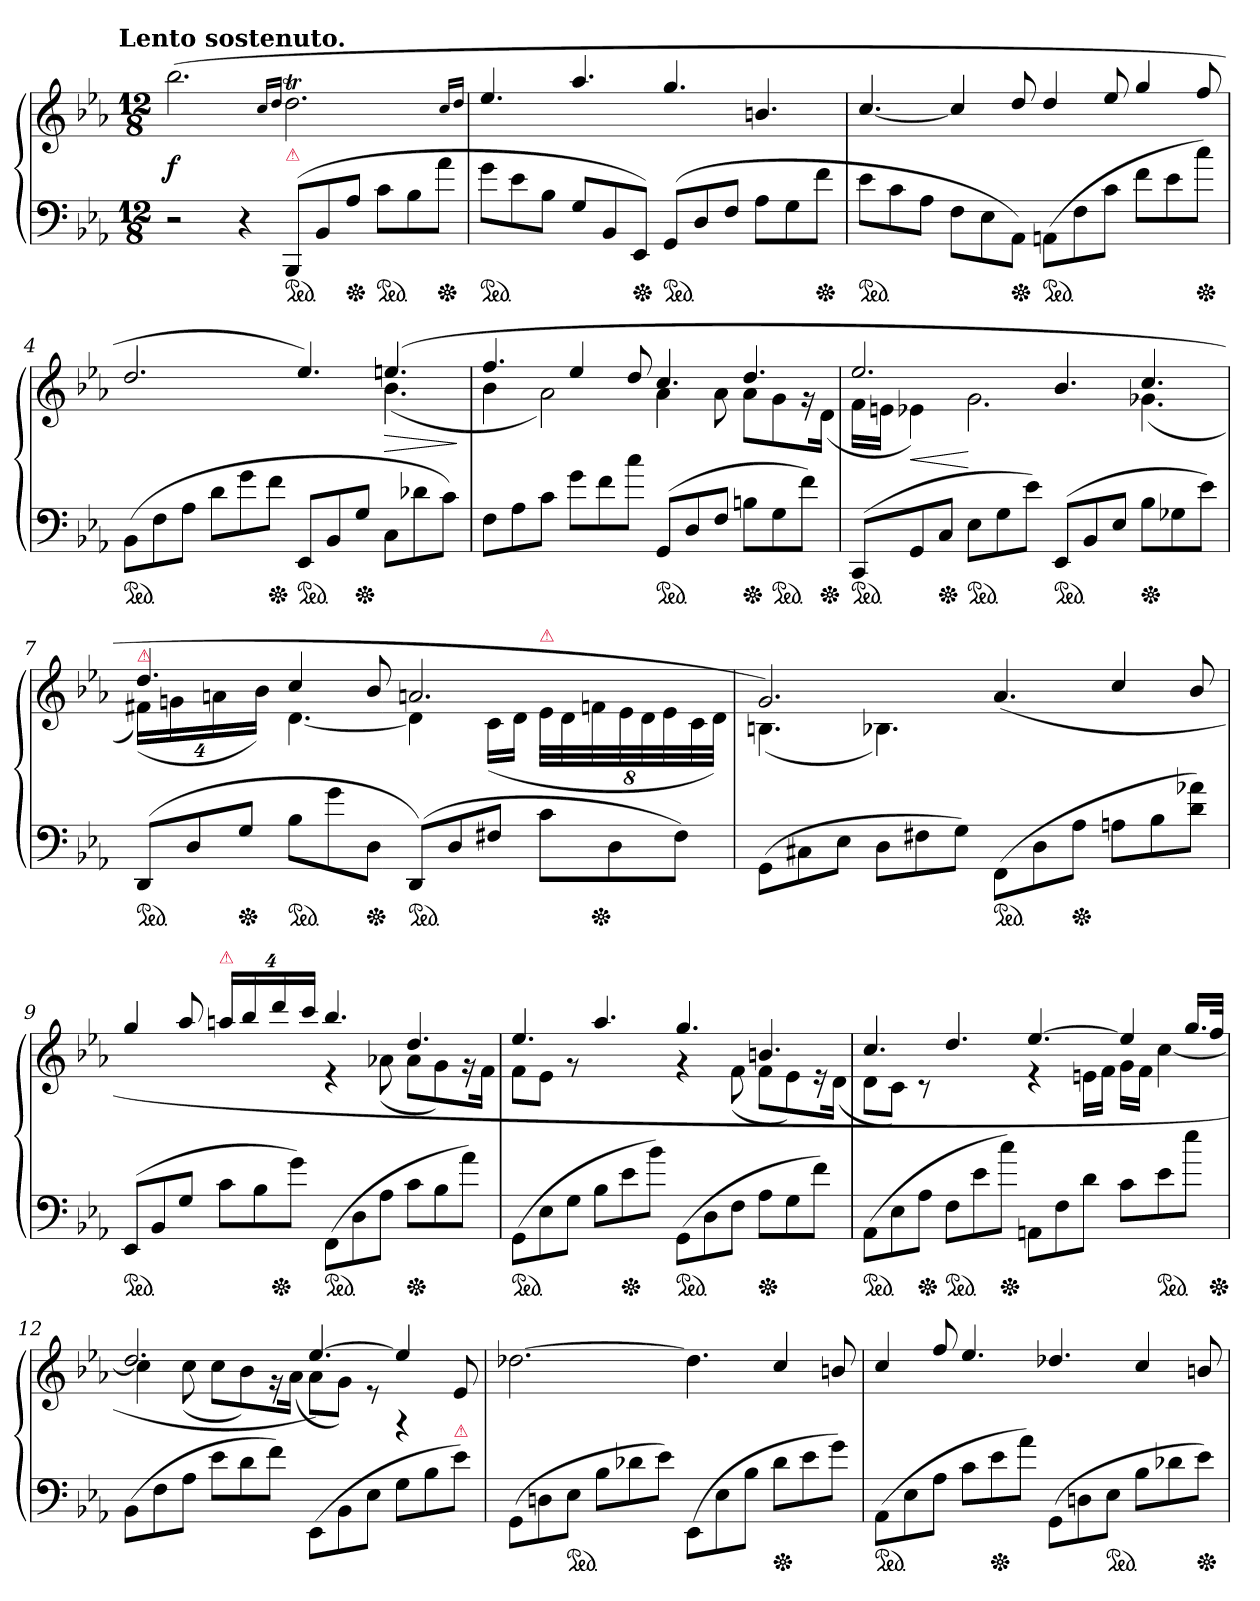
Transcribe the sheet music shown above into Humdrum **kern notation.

**kern	**kern	**dynam
*part1	*part1	*part1
*staff2	*staff1	*staff1/2
*clefF4	*clefG2	*
*k[b-e-a-]	*k[b-e-a-]	*
*E-:	*E-:	*
!!LO:TX:omd:t=Lento sostenuto.
*M12/8	*M12/8	*
*MM52	*MM52	*
=1	=1	=1
2r	(>2.bb-	f
4r	.	.
.	16qcc/LL	.
.	16qdd/JJ	.
!	!LO:TX:b:color=crimson:t=⚠	!
*ped	*	*
(>8BBB-L	2.ddt	.
8BB-	.	.
*Xped	*	*
8A-J	.	.
*ped	*	*
8cL	.	.
8B-	.	.
*Xped	*	*
8a-\J	.	.
.	16qcc/LL	.
.	16qdd/JJ	.
=2	=2	=2
*ped	*	*
8g\L	4.ee-TTT/	.
8e-\	.	.
8B-\J	.	.
8GL	4.aa-/	.
8BB-	.	.
*Xped	*	*
8EE-J)	.	.
*ped	*	*
(8GGL	4.gg/	.
8D	.	.
8FJ	.	.
8A-L	4.bn/	.
8G	.	.
*Xped	*	*
8f\J	.	.
=3	=3	=3
*ped	*	*
8e-\L	[4.cc/	.
8c\	.	.
8A-J	.	.
8F\L	4cc/]	.
8E-\	.	.
*Xped	*	*
8AA-\J)	8dd/	.
*ped	*	*
(8AAn\L	4dd/	.
8F\	.	.
8c\J	8ee-/	.
8f\L	4gg/	.
8e-\	.	.
*Xped	*	*
8cc\J)	8ff/	.
=4	=4	=4
*	*^	*
*ped	*	*	*
(8BB-L	2.dd/	2.ryy	.
8F	.	.	.
8A-J	.	.	.
8dL	.	.	.
8g\	.	.	.
*Xped	*	*	*
8f\J	.	.	.
*ped	*	*	*
8EE-L	4.ee-/)	4.ryy	.
8BB-	.	.	.
*Xped	*	*	*
8GJ	.	.	.
8CL	(>4.een	(>4.b-	>
8d-X	.	.	.
8cJ)	.	.	.
*	*v	*v	*
.	.	]
=5	=5	=5
*	*^	*
8FL	4.ff	4b-	.
8A-	.	.	.
8cJ	.	2a-)	.
8g\L	4ee-	.	.
8f\	.	.	.
8cc\J	8dd	.	.
*ped	*	*	*
(>8GGL	4.cc	4a-	.
8D	.	.	.
8FJ	.	8a-	.
*Xped	*	*	*
8BnL	4.dd	8a-L	.
*ped	*	*	*
8G	.	8g	.
8fJ)	.	16rg	.
*Xped	*	*	*
.	.	(>16dJk	.
=6	=6	=6	=6
*ped	*	*	*
(>8CCL	2.ee-	16fLL	.
.	.	16enJJ	.
8GG	.	4e-X)	<
*Xped	*	*	*
8CJ	.	.	.
*ped	*	*	*
8E-L	.	2.g	[
8G	.	.	.
8e-J)	.	.	.
*ped	*	*	*
(>8EE-L	4.b-	.	.
8BB-	.	.	.
8E-J	.	.	.
*Xped	*	*	*
8B-L	4.cc	(<4.g-X	.
8G-X	.	.	.
8e-J)	.	.	.
=7	=7	=7	=7
!	!LO:TX:a:color=crimson:t=⚠	!	!
*ped	*	*	*
(>8DDL	4.dd	(>32%3f#XLL)	.
.	.	32%3gn	.
8D	.	.	.
.	.	32%3an	.
*Xped	*	*	*
8GJ	.	.	.
.	.	32%3b-JJ)	.
*ped	*	*	*
8B-L	4cc	[4.d	.
8g	.	.	.
*Xped	*	*	*
8DJ	8b-	.	.
*ped	*	*	*
(>8DDL)	2.an	4d]	.
8D	.	.	.
8F#XJ	.	(>16cLL	.
.	.	16dJJ	.
!	!	!LO:TX:a:color=crimson:t=⚠	!
8cL	.	64%3e-LLL	.
.	.	64%3d	.
*Xped	*	*	*
.	.	64%3fn	.
8D	.	.	.
.	.	64%3e-	.
.	.	64%3d	.
.	.	64%3e-	.
8F#J)	.	.	.
.	.	64%3c	.
.	.	64%3dJJJ)	.
=8	=8	=8	=8
(>8GG\L	2.g)	(>4.Bn	.
8C#X\	.	.	.
8E-\J	.	.	.
8DL	.	4.B-X)	.
8F#X	.	.	.
8GJ)	.	.	.
*ped	*	*	*
(>8FF\L	(>4.a-	2.ryy	.
8D\	.	.	.
*Xped	*	*	*
8A-\J	.	.	.
8AnL	4cc/	.	.
8B-	.	.	.
8d\ 8a-X\J)	8b-/	.	.
=9	=9	=9	=9
*ped	*	*	*
(>8EE-L	4gg/	2.ryy	.
8BB-	.	.	.
8GJ	8aa-/	.	.
!	!LO:TX:a:color=crimson:t=⚠	!	!
8c\L	32%3aan/LL	.	.
.	32%3bb-/	.	.
8B-	.	.	.
*Xped	*	*	*
.	32%3ddd/	.	.
8g\J)	.	.	.
.	32%3ccc/JJ	.	.
*ped	*	*	*
(>8FF\L	4.bb-	4re	.
8D\	.	.	.
8A-\J	.	(>8a-X	.
*Xped	*	*	*
8cL	4.dd	8a-L	.
8B-	.	8g)	.
8a-J)	.	16rg	.
.	.	16fJk	.
=10	=10	=10	=10
*ped	*	*	*
(>8GG\L	4.ee-	8fL	.
8E-\	.	8e-J	.
8G\J	.	8rg	.
8B-L	4.aa-/	4.ryy	.
*Xped	*	*	*
8e-\	.	.	.
8b-\J)	.	.	.
*ped	*	*	*
(>8GG\L	4.gg	4rg	.
8D\	.	.	.
8F\J	.	(>8f	.
*Xped	*	*	*
8A-L	4.bn	8fL	.
8G	.	8e-)	.
8fJ)	.	16re	.
.	.	(>16dJk	.
=11	=11	=11	=11
*ped	*	*	*
(>8AA-L	4.cc	8dL	.
8E-	.	8cJ)	.
*Xped	*	*	*
8A-J	.	8r	.
*ped	*	*	*
8FL	4.dd/	4.ryy	.
8e-\	.	.	.
*Xped	*	*	*
8cc\J)	.	.	.
8AAnL	[4.ee-	4re	.
8F	.	.	.
8dJ	.	16enLL	.
.	.	16fJJ	.
8cL	4ee-]	16gLL	.
.	.	16fJJ	.
*ped	*	*	*
8e-	.	[4cc	.
8ee-\J	16.ggLL	.	.
*Xped	*	*	*
.	32ffJJk	.	.
=12	=12	=12	=12
(>8BB-L	2.dd	4cc]	.
8F	.	.	.
8A-J	.	(>8cc	.
8e-L	.	8ccL	.
8d	.	8b-)	.
8fJ)	.	16r	.
.	.	(>16a-Jk	.
(>8EE-\L	[4.ee-)	8a-L	.
8BB-\	.	8gJ)	.
8E-\J	.	8re	.
!	!	!LO:N:vis=4	!
8GL	4ee-/]	4.r	.
8B-	.	.	.
!LO:TX:a:color=crimson:t=⚠	!	!	!
8e-\J)	8e-	.	.
*	*v	*v	*
=13	=13	=13
(>8GG\L	[2.dd-X\	.
8Dn\	.	.
*ped	*	*
8E-\J	.	.
8B-L	.	.
8d-X	.	.
8e-J)	.	.
(>8EE-\L	4.dd-\]	.
8E-\	.	.
8B-\J	.	.
*Xped	*	*
8d-L	4cc/	.
8e-	.	.
8g\J)	8bn/	.
=14	=14	=14
*ped	*	*
(>8AA-\L	4cc/	.
8E-\	.	.
8A-\J	8ff/	.
8cL	4.ee-/	.
*Xped	*	*
8e-\	.	.
8a-\J)	.	.
(>8GG\L	4.dd-X/	.
8Dn\	.	.
*ped	*	*
8E-\J	.	.
8B-L	4cc/	.
8d-X	.	.
*Xped	*	*
8e-J)	8bn/	.
=	=	=
*-	*-	*-
